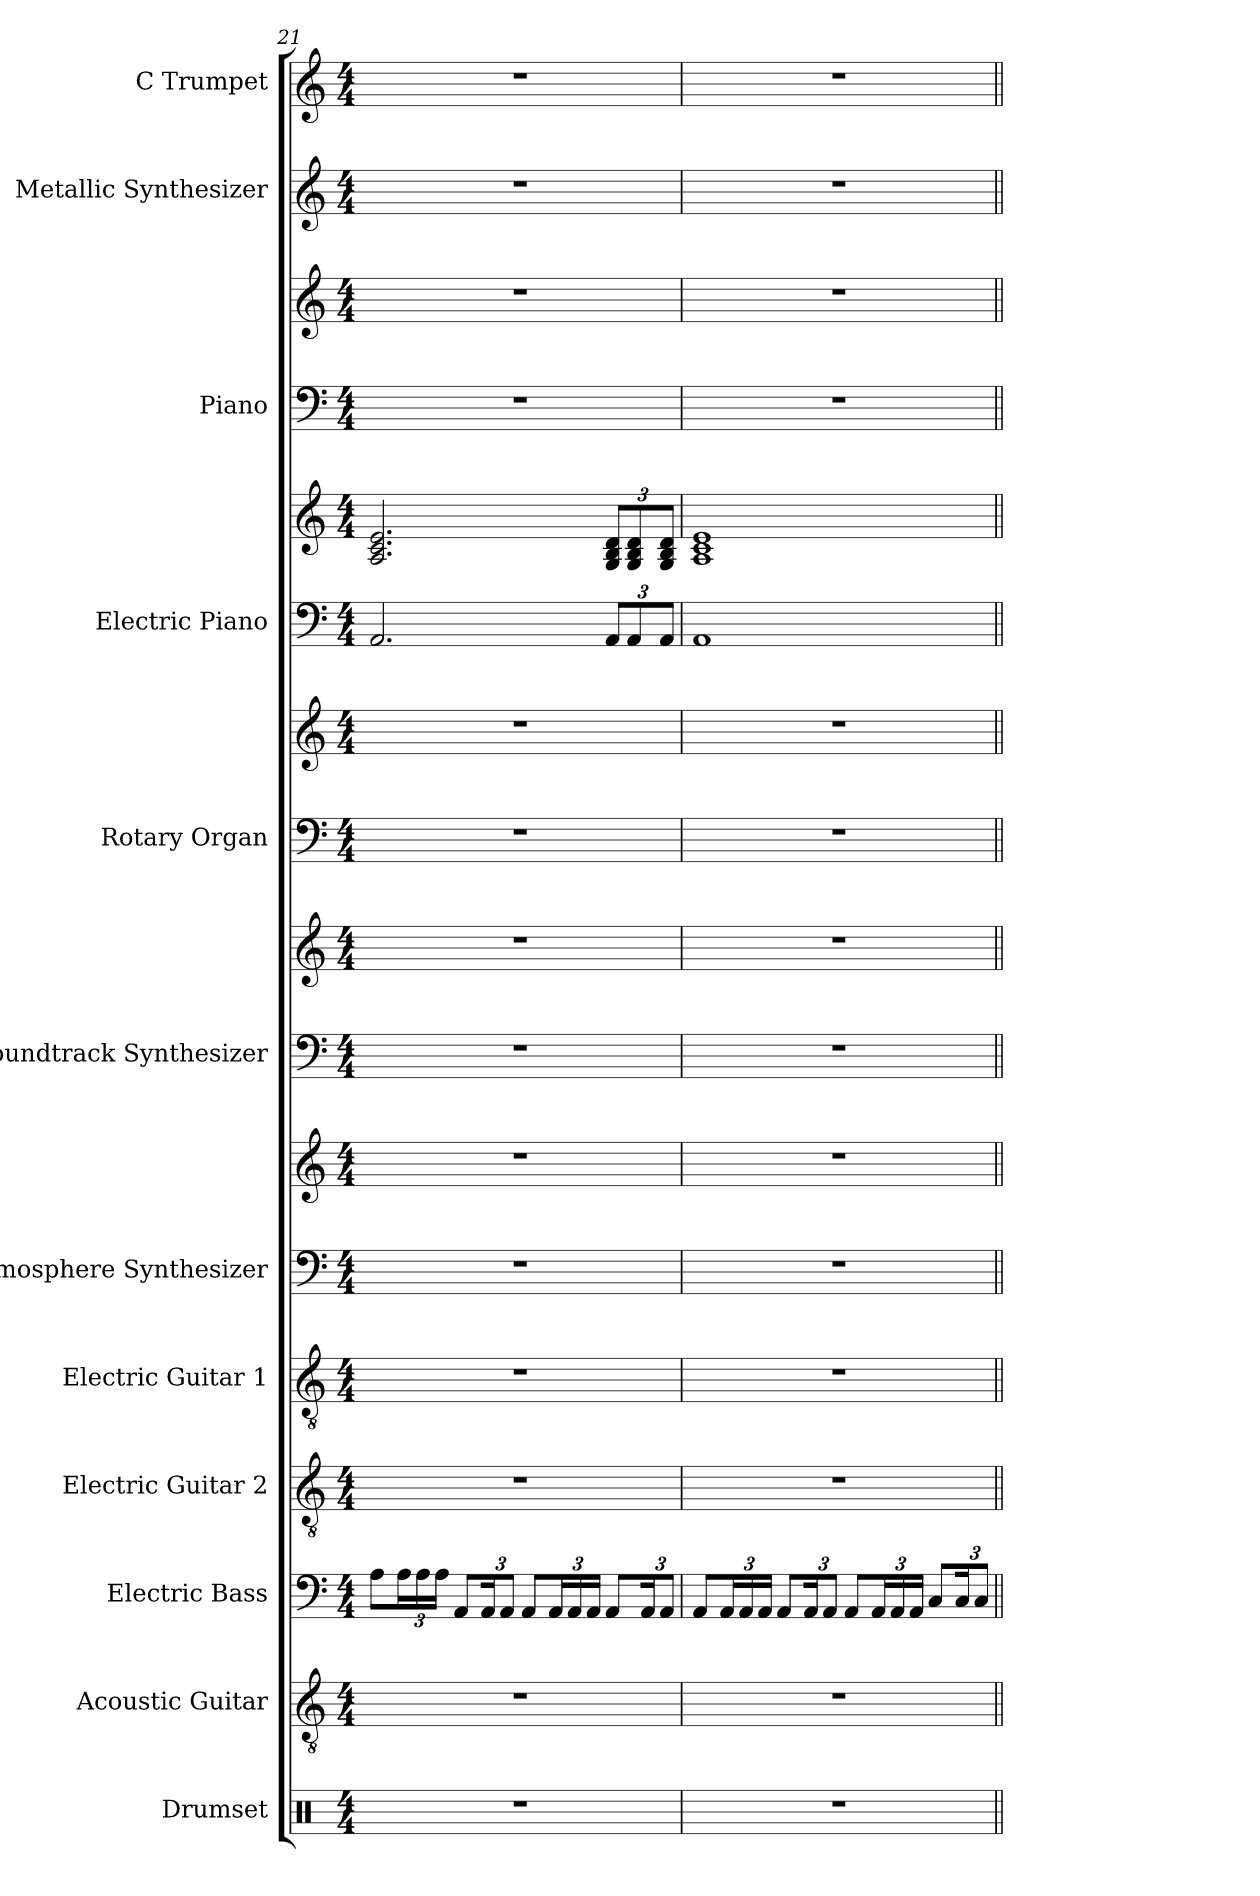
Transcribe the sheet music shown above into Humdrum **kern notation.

**kern	**kern	**kern	**kern	**kern	**kern	**kern	**kern	**kern	**kern	**kern	**kern	**kern	**kern	**kern	**kern	**kern
*part12	*part11	*part10	*part9	*part8	*part7	*part7	*part6	*part6	*part5	*part5	*part4	*part4	*part3	*part3	*part2	*part1
*staff17	*staff16	*staff15	*staff14	*staff13	*staff12	*staff11	*staff10	*staff9	*staff8	*staff7	*staff6	*staff5	*staff4	*staff3	*staff2	*staff1
*I"Drumset	*I"Acoustic Guitar	*I"Electric Bass	*I"Electric Guitar 2	*I"Electric Guitar 1	*I"Atmosphere Synthesizer	*	*I"Soundtrack Synthesizer	*	*I"Rotary Organ	*	*I"Electric Piano	*	*I"Piano	*	*I"Metallic Synthesizer	*I"C Trumpet
*I'Drs.	*I'Guit.	*I'El. B.	*I'El. Guit. 2	*I'El. Guit. 1	*I'Synth.	*	*I'Synth.	*	*I'Rot. Org.	*	*I'El. Pno.	*	*I'Pno.	*	*I'Synth.	*I'C Tpt.
*clefX	*clefGv2	*clefF4	*clefGv2	*clefGv2	*clefF4	*clefG2	*clefF4	*clefG2	*clefF4	*clefG2	*clefF4	*clefG2	*clefF4	*clefG2	*clefG2	*clefG2
*	*	*ITrd7c12	*	*	*	*	*	*	*	*	*	*	*	*	*	*
*k[]	*k[]	*k[]	*k[]	*k[]	*k[]	*k[]	*k[]	*k[]	*k[]	*k[]	*k[]	*k[]	*k[]	*k[]	*k[]	*k[]
*M4/4	*M4/4	*M4/4	*M4/4	*M4/4	*M4/4	*M4/4	*M4/4	*M4/4	*M4/4	*M4/4	*M4/4	*M4/4	*M4/4	*M4/4	*M4/4	*M4/4
=21	=21	=21	=21	=21	=21	=21	=21	=21	=21	=21	=21	=21	=21	=21	=21	=21
1r	1r	8AA\L	1r	1r	1r	1r	1r	1r	1r	1r	2.AA/	2.A/ 2.c/ 2.e/	1r	1r	1r	1r
*	*	*Xbrackettup	*	*	*	*	*	*	*	*	*	*	*	*	*	*
.	.	24AA\L	.	.	.	.	.	.	.	.	.	.	.	.	.	.
.	.	24AA\	.	.	.	.	.	.	.	.	.	.	.	.	.	.
.	.	24AA\JJ	.	.	.	.	.	.	.	.	.	.	.	.	.	.
.	.	8AAA/L	.	.	.	.	.	.	.	.	.	.	.	.	.	.
.	.	24AAA/K	.	.	.	.	.	.	.	.	.	.	.	.	.	.
.	.	12AAA/J	.	.	.	.	.	.	.	.	.	.	.	.	.	.
.	.	8AAA/L	.	.	.	.	.	.	.	.	.	.	.	.	.	.
.	.	24AAA/L	.	.	.	.	.	.	.	.	.	.	.	.	.	.
.	.	24AAA/	.	.	.	.	.	.	.	.	.	.	.	.	.	.
.	.	24AAA/JJ	.	.	.	.	.	.	.	.	.	.	.	.	.	.
*	*	*	*	*	*	*	*	*	*	*	*Xbrackettup	*Xbrackettup	*	*	*	*
.	.	8AAA/L	.	.	.	.	.	.	.	.	12AA/L	12G/ 12B/ 12d/L	.	.	.	.
.	.	.	.	.	.	.	.	.	.	.	12AA/	12G/ 12B/ 12d/	.	.	.	.
.	.	24AAA/K	.	.	.	.	.	.	.	.	.	.	.	.	.	.
.	.	12AAA/J	.	.	.	.	.	.	.	.	12AA/J	12G/ 12B/ 12d/J	.	.	.	.
=22	=22	=22	=22	=22	=22	=22	=22	=22	=22	=22	=22	=22	=22	=22	=22	=22
1r	1r	8AAA/L	1r	1r	1r	1r	1r	1r	1r	1r	1AA	1A 1c 1e	1r	1r	1r	1r
.	.	24AAA/L	.	.	.	.	.	.	.	.	.	.	.	.	.	.
.	.	24AAA/	.	.	.	.	.	.	.	.	.	.	.	.	.	.
.	.	24AAA/JJ	.	.	.	.	.	.	.	.	.	.	.	.	.	.
.	.	8AAA/L	.	.	.	.	.	.	.	.	.	.	.	.	.	.
.	.	24AAA/K	.	.	.	.	.	.	.	.	.	.	.	.	.	.
.	.	12AAA/J	.	.	.	.	.	.	.	.	.	.	.	.	.	.
.	.	8AAA/L	.	.	.	.	.	.	.	.	.	.	.	.	.	.
.	.	24AAA/L	.	.	.	.	.	.	.	.	.	.	.	.	.	.
.	.	24AAA/	.	.	.	.	.	.	.	.	.	.	.	.	.	.
.	.	24AAA/JJ	.	.	.	.	.	.	.	.	.	.	.	.	.	.
.	.	8CC/L	.	.	.	.	.	.	.	.	.	.	.	.	.	.
.	.	24CC/K	.	.	.	.	.	.	.	.	.	.	.	.	.	.
.	.	12CC/J	.	.	.	.	.	.	.	.	.	.	.	.	.	.
=||	=||	=||	=||	=||	=||	=||	=||	=||	=||	=||	=||	=||	=||	=||	=||	=||
*-	*-	*-	*-	*-	*-	*-	*-	*-	*-	*-	*-	*-	*-	*-	*-	*-
